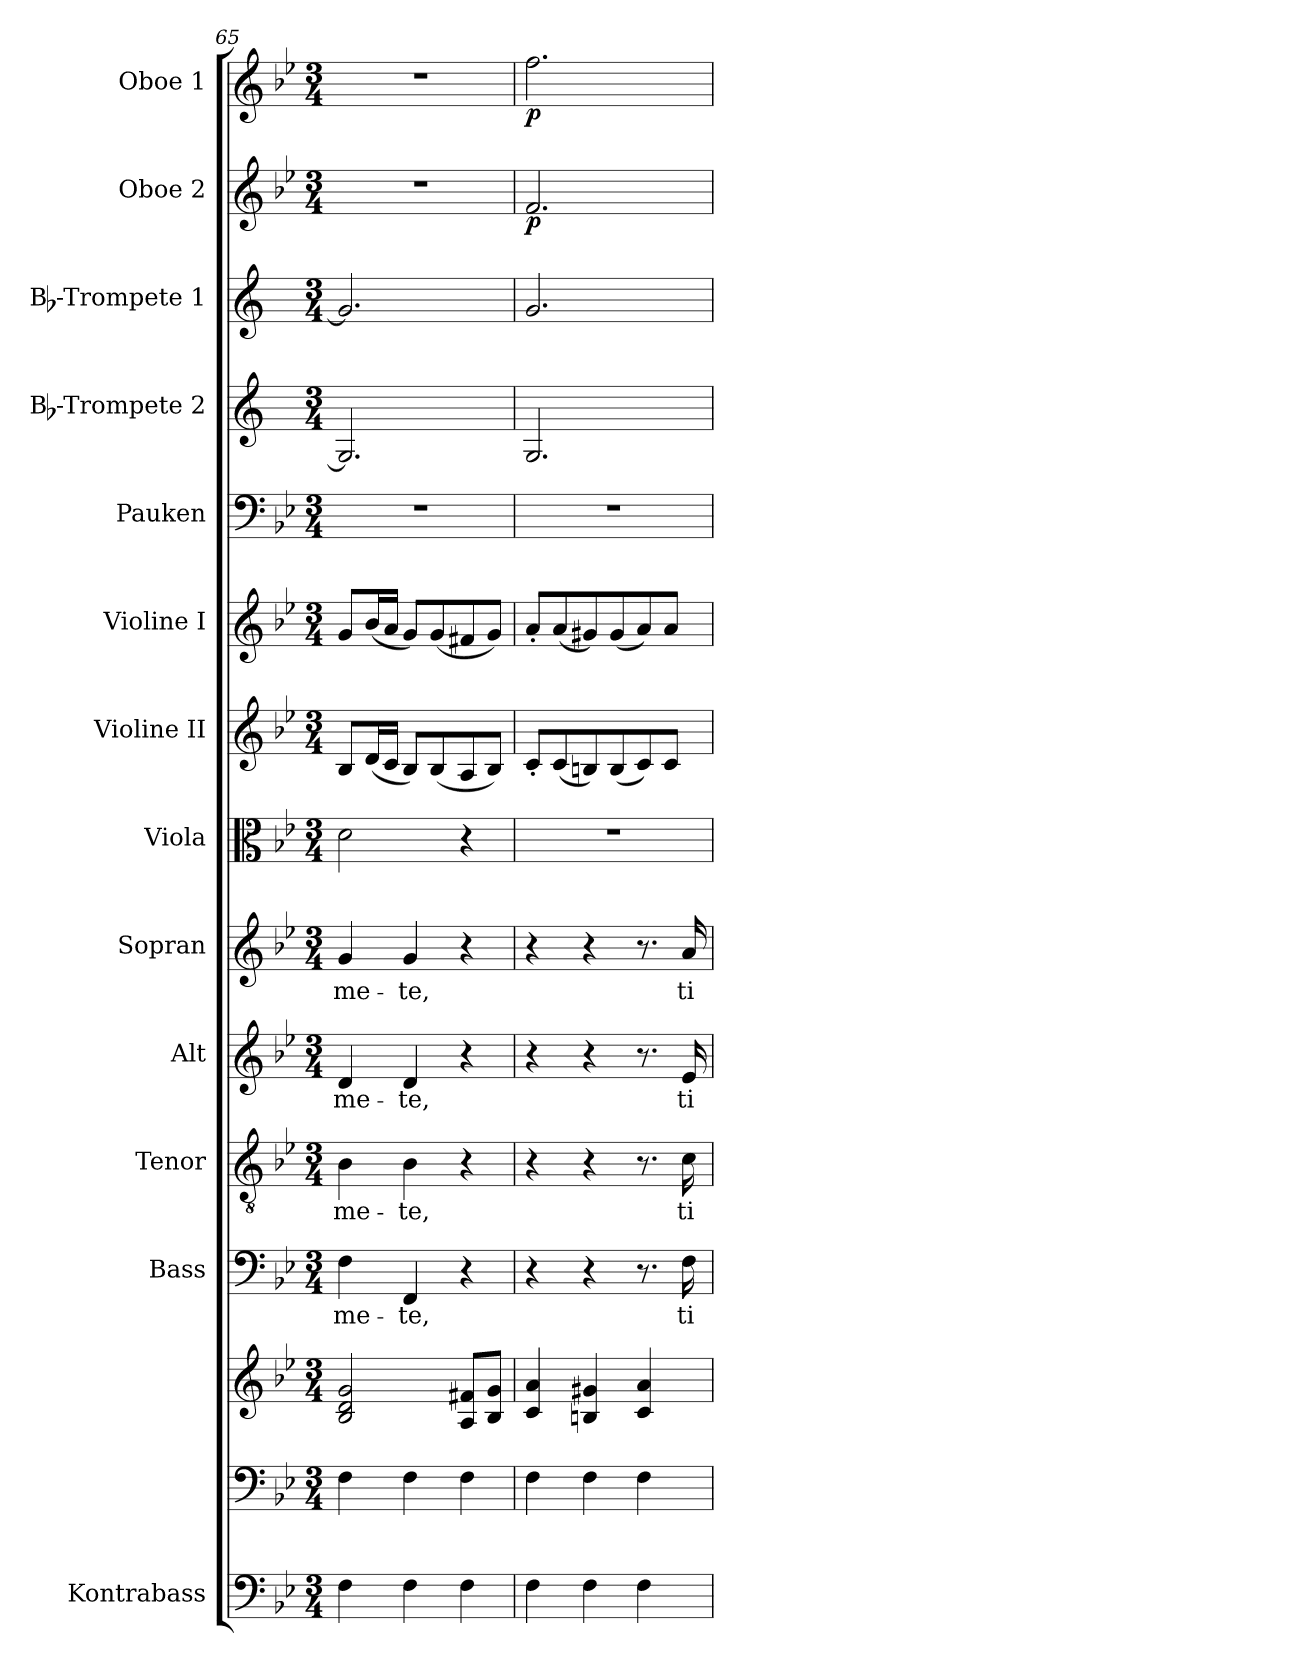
**kern	**kern	**kern	**kern	**text	**kern	**text	**kern	**text	**kern	**text	**kern	**kern	**kern	**kern	**kern	**kern	**kern	**dynam	**kern	**dynam
*part14	*part13	*part13	*part12	*part12	*part11	*part11	*part10	*part10	*part9	*part9	*part8	*part7	*part6	*part5	*part4	*part3	*part2	*part2	*part1	*part1
*staff15	*staff14	*staff13	*staff12	*staff12	*staff11	*staff11	*staff10	*staff10	*staff9	*staff9	*staff8	*staff7	*staff6	*staff5	*staff4	*staff3	*staff2	*staff2	*staff1	*staff1
*I"Kontrabass	*	*	*I"Bass	*	*I"Tenor	*	*I"Alt	*	*I"Sopran	*	*I"Viola	*I"Violine II	*I"Violine I	*I"Pauken	*I"Bb-Trompete 2	*I"Bb-Trompete 1	*I"Oboe 2	*	*I"Oboe 1	*
*I'Kb.	*	*	*I'B.	*	*I'T.	*	*I'A.	*	*I'S.	*	*I'Vla.	*I'Vl. II	*I'Vl. I	*I'Pk.	*I'Bb Trp. 2	*I'Bb Trp. 1	*I'Ob. 2	*	*I'Ob. 1	*
*clefF4	*clefF4	*clefG2	*clefF4	*	*clefGv2	*	*clefG2	*	*clefG2	*	*clefC3	*clefG2	*clefG2	*clefF4	*clefG2	*clefG2	*clefG2	*	*clefG2	*
*ITrd7c12	*	*	*	*	*	*	*	*	*	*	*	*	*	*	*ITrd1c2	*ITrd1c2	*	*	*	*
*k[b-e-]	*k[b-e-]	*k[b-e-]	*k[b-e-]	*	*k[b-e-]	*	*k[b-e-]	*	*k[b-e-]	*	*k[b-e-]	*k[b-e-]	*k[b-e-]	*k[b-e-]	*k[b-e-]	*k[b-e-]	*k[b-e-]	*	*k[b-e-]	*
*B-:	*B-:	*B-:	*B-:	*	*B-:	*	*B-:	*	*B-:	*	*B-:	*B-:	*B-:	*B-:	*B-:	*B-:	*B-:	*	*B-:	*
*M3/4	*M3/4	*M3/4	*M3/4	*	*M3/4	*	*M3/4	*	*M3/4	*	*M3/4	*M3/4	*M3/4	*M3/4	*M3/4	*M3/4	*M3/4	*	*M3/4	*
=65	=65	=65	=65	=65	=65	=65	=65	=65	=65	=65	=65	=65	=65	=65	=65	=65	=65	=65	=65	=65
!	!	!	!	!LO:LY:b	!	!LO:LY:b	!	!LO:LY:b	!	!LO:LY:b	!	!	!	!	!	!	!	!	!	!
4FF\	4F\	2B-/ 2d/ 2g/	4F\	-me-	4B-\	-me-	4d/	-me-	4g/	-me-	2d\	8B-/L	8g/L	2.r	2.F/]	2.f/]	2.r	.	2.r	.
.	.	.	.	.	.	.	.	.	.	.	.	(<16d/L	(<16b-/L	.	.	.	.	.	.	.
.	.	.	.	.	.	.	.	.	.	.	.	16c/JJ	16a/JJ	.	.	.	.	.	.	.
!	!	!	!	!LO:LY:b	!	!LO:LY:b	!	!LO:LY:b	!	!LO:LY:b	!	!	!	!	!	!	!	!	!	!
4FF\	4F\	.	4FF/	-te,	4B-\	-te,	4d/	-te,	4g/	-te,	.	8B-/L)	8g/L)	.	.	.	.	.	.	.
.	.	.	.	.	.	.	.	.	.	.	.	(<8B-/	(<8g/	.	.	.	.	.	.	.
4FF\	4F\	8A/ 8f#X/L	4r	.	4r	.	4r	.	4r	.	4r	8A/	8f#X/	.	.	.	.	.	.	.
.	.	8B-/ 8g/J	.	.	.	.	.	.	.	.	.	8B-/J)	8g/J)	.	.	.	.	.	.	.
=66	=66	=66	=66	=66	=66	=66	=66	=66	=66	=66	=66	=66	=66	=66	=66	=66	=66	=66	=66	=66
!	!	!	!	!	!	!	!	!	!	!	!	!	!	!	!	!	!	!LO:DY:b	!	!LO:DY:b
4FF\	4F\	4c/ 4a/	4r	.	4r	.	4r	.	4r	.	2.r	8c'</L	8a'</L	2.r	2.F/	2.f/	2.f/	p	2.ff\	p
.	.	.	.	.	.	.	.	.	.	.	.	(<8c/	(<8a/	.	.	.	.	.	.	.
4FF\	4F\	4Bn/ 4g#X/	4r	.	4r	.	4r	.	4r	.	.	8Bn/)	8g#X/)	.	.	.	.	.	.	.
.	.	.	.	.	.	.	.	.	.	.	.	(<8B/	(<8g#/	.	.	.	.	.	.	.
4FF\	4F\	4c/ 4a/	8.r	.	8.r	.	8.r	.	8.r	.	.	8c/)	8a/)	.	.	.	.	.	.	.
.	.	.	.	.	.	.	.	.	.	.	.	8c/J	8a/J	.	.	.	.	.	.	.
!	!	!	!	!LO:LY:b	!	!LO:LY:b	!	!LO:LY:b	!	!LO:LY:b	!	!	!	!	!	!	!	!	!	!
.	.	.	16F\	ti-	16c\	ti-	16e-/	ti-	16a/	ti-	.	.	.	.	.	.	.	.	.	.
=	=	=	=	=	=	=	=	=	=	=	=	=	=	=	=	=	=	=	=	=
*-	*-	*-	*-	*-	*-	*-	*-	*-	*-	*-	*-	*-	*-	*-	*-	*-	*-	*-	*-	*-
